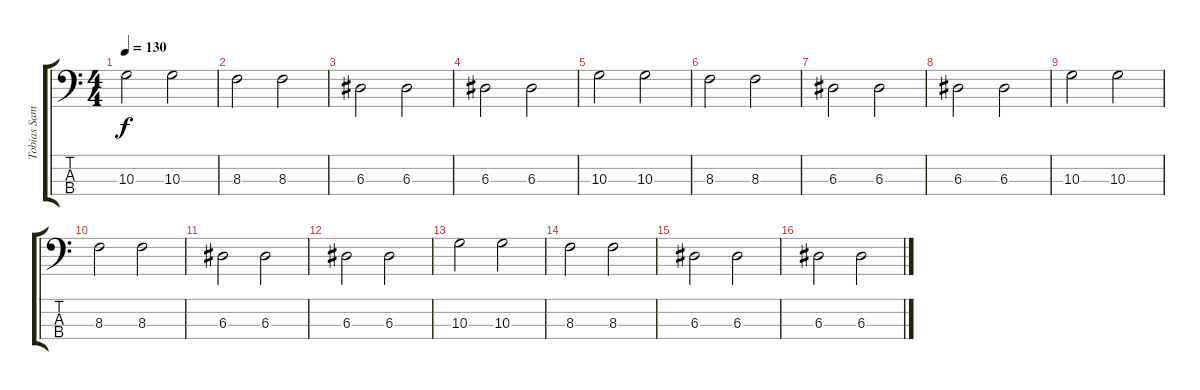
\track ("Tobias Sammet" "Tobias Sam") {instrument electricbasspick}
\staff {score tabs}
\tuning (G2 D2 A1 E1) {hide}
\ts (4 4)
\tempo 130
\clef f4
\ks c
10.3.2{dy f} 10.3.2 |
8.3.2 8.3.2 |
6.3.2 6.3.2 |
6.3.2 6.3.2 |
10.3.2 10.3.2 |
8.3.2 8.3.2 |
6.3.2 6.3.2 |
6.3.2 6.3.2 |
10.3.2 10.3.2 |
8.3.2 8.3.2 |
6.3.2 6.3.2 |
6.3.2 6.3.2 |
10.3.2 10.3.2 |
8.3.2 8.3.2 |
6.3.2 6.3.2 |
6.3.2 6.3.2
